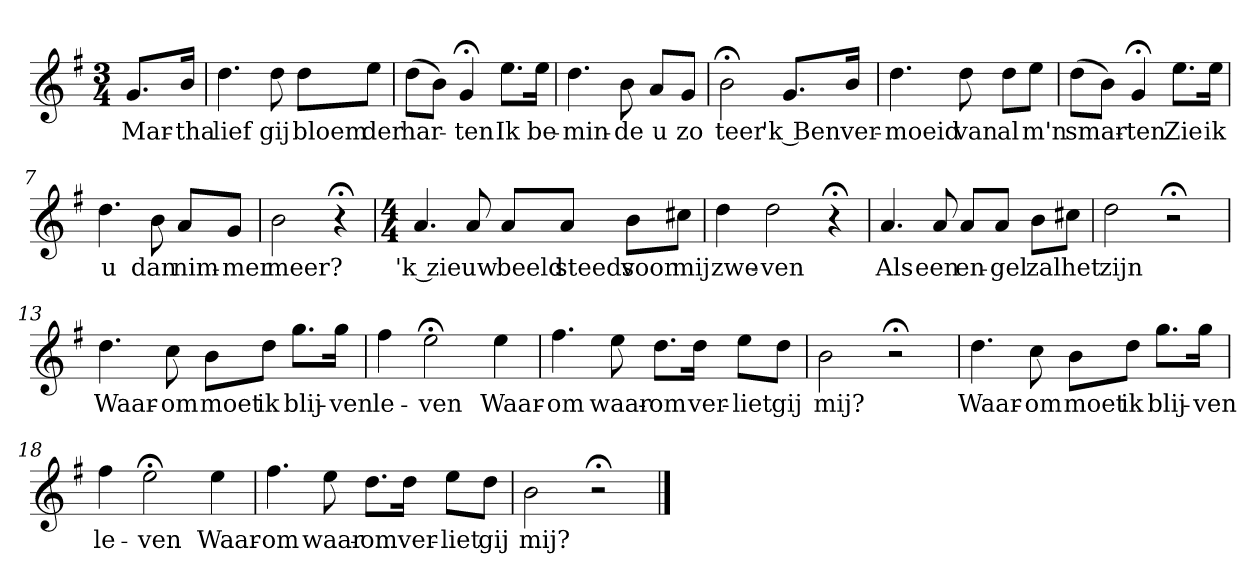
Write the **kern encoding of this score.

**kern	**text
*part1	*part1
*staff1	*staff1
*k[f#]	*
*G:	*
*M3/4	*
*MM120	*
=	=
8.gL	Mar-
16bJk	-tha
=1	=1
4.dd	lief
8dd	gij
8ddL	bloem
8eeJ	der
=2	=2
(8ddL	har-
8bJ)	.
4g;<	-ten
8.eeL	Ik
16eeJk	be-
=3	=3
4.dd	-min-
8b	-de
8aL	u
8gJ	zo
=4	=4
2b;<	teer
8.gL	'k Ben
16bJk	ver-
=5	=5
4.dd	-moeid
8dd	van
8ddL	al
8eeJ	m'n
=6	=6
(8ddL	smar-
8bJ)	.
4g;<	-ten
8.eeL	Zie
16eeJk	ik
=7	=7
4.dd	u
8b	dan
8aL	nim-
8gJ	-mer
=8	=8
2b	meer?
4r;<	.
=9	=9
*M4/4	*
4.a	'k zie
8a	uw
8aL	beeld
8aJ	steeds
8bL	voor
8cc#XJ	mij
=10	=10
4dd	zwe-
2dd	-ven
4r;<	.
=11	=11
4.a	Als
8a	een
8aL	en-
8aJ	-gel
8bL	zal
8cc#XJ	het
=12	=12
2dd	zijn
2r;<	.
=13	=13
4.dd	Waar-
8cc	-om
8bL	moet
8ddJ	ik
8.ggL	blij-
16ggJk	-ven
=14	=14
4ff#	le-
2ee;<	-ven
4ee	Waar-
=15	=15
4.ff#	-om
8ee	waar-
8.ddL	-om
16ddJk	ver-
8eeL	-liet
8ddJ	gij
=16	=16
2b	mij?
2r;<	.
=17	=17
4.dd	Waar-
8cc	-om
8bL	moet
8ddJ	ik
8.ggL	blij-
16ggJk	-ven
=18	=18
4ff#	le-
2ee;<	-ven
4ee	Waar-
=19	=19
4.ff#	-om
8ee	waar-
8.ddL	-om
16ddJk	ver-
8eeL	-liet
8ddJ	gij
=20	=20
2b	mij?
2r;<	.
==	==
*-	*-
